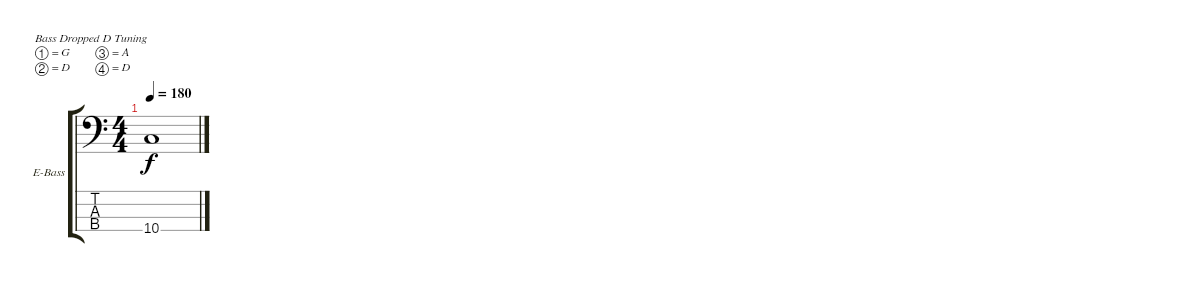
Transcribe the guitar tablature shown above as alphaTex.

\defaultSystemsLayout 4
\bracketExtendMode groupsimilarinstruments
\firstSystemTrackNameOrientation horizontal
\otherSystemsTrackNameOrientation horizontal
\track ("Electric Bass" "E-Bass") {instrument electricbassfinger}
\staff {score tabs}
\tuning (G2 D2 A1 D1)
\ts (4 4)
\tempo 180
\clef f4
\ks c
10.4{t}.1{dy f}
